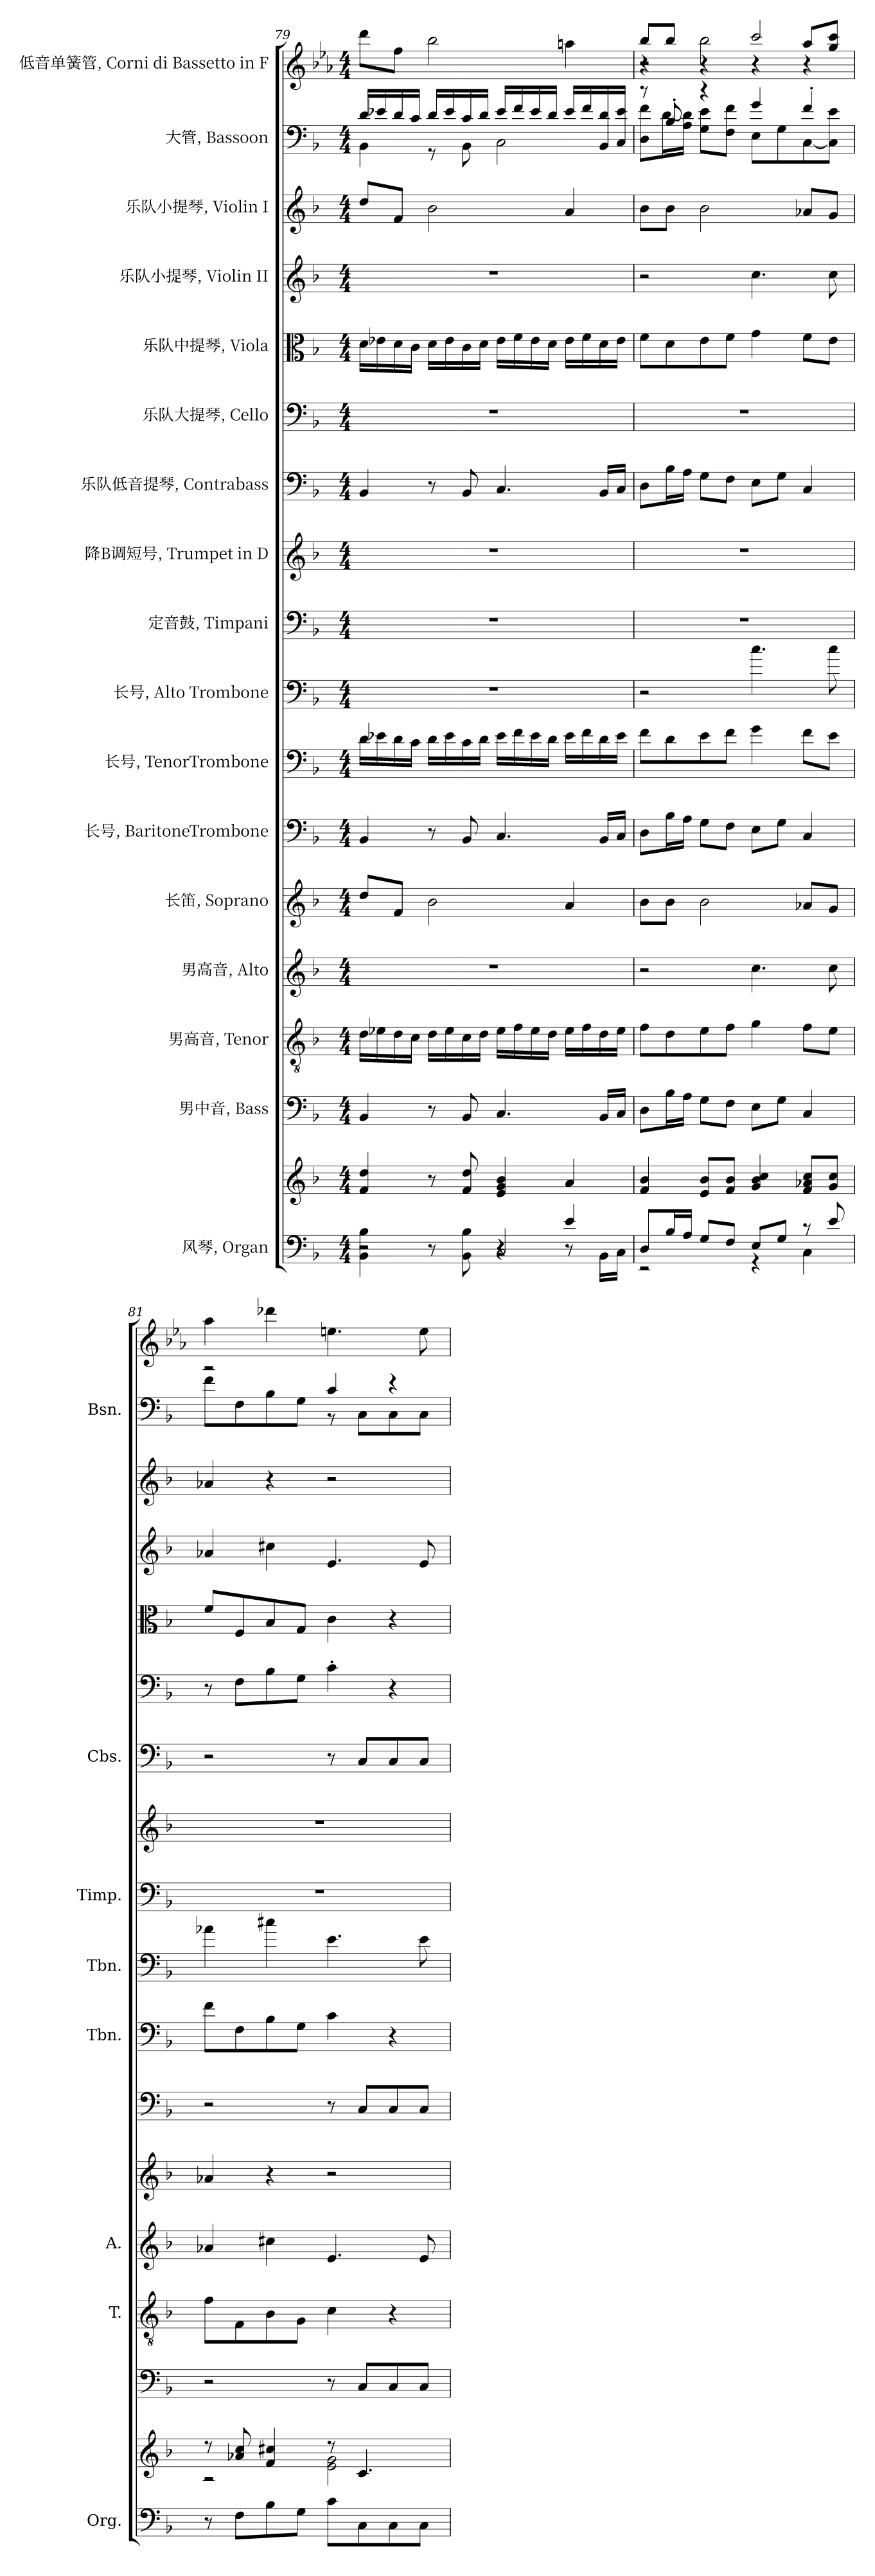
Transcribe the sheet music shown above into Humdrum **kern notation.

**kern	**kern	**kern	**kern	**kern	**kern	**kern	**kern	**kern	**kern	**kern	**kern	**kern	**kern	**kern	**kern	**kern	**kern
*part17	*part17	*part16	*part15	*part14	*part13	*part12	*part11	*part10	*part9	*part8	*part7	*part6	*part5	*part4	*part3	*part2	*part1
*staff18	*staff17	*staff16	*staff15	*staff14	*staff13	*staff12	*staff11	*staff10	*staff9	*staff8	*staff7	*staff6	*staff5	*staff4	*staff3	*staff2	*staff1
*I"风琴, Organ	*	*I"男中音, Bass	*I"男高音, Tenor	*I"男高音, Alto	*I"长笛, Soprano	*I"长号, BaritoneTrombone	*I"长号, TenorTrombone	*I"长号, Alto Trombone	*I"定音鼓, Timpani	*I"降B调短号, Trumpet in D	*I"乐队低音提琴, Contrabass	*I"乐队大提琴, Cello	*I"乐队中提琴, Viola	*I"乐队小提琴, Violin II	*I"乐队小提琴, Violin I	*I"大管, Bassoon	*I"低音单簧管, Corni di Bassetto in F
*I'Org.	*	*	*I'T.	*I'A.	*	*	*I'Tbn.	*I'Tbn.	*I'Timp.	*	*I'Cbs.	*	*	*	*	*I'Bsn.	*
!!LO:PB:g=z
*clefF4	*clefG2	*clefF4	*clefGv2	*clefG2	*clefG2	*clefF4	*clefF4	*clefF4	*clefF4	*clefG2	*clefF4	*clefF4	*clefC3	*clefG2	*clefG2	*clefF4	*clefG2
*	*	*	*	*	*	*	*	*	*	*ITrd1c2	*ITrd7c12	*	*	*	*	*	*ITrd8c14
*k[b-]	*k[b-]	*k[b-]	*k[b-]	*k[b-]	*k[b-]	*k[b-]	*k[b-]	*k[b-]	*k[b-]	*k[b-e-a-]	*k[b-]	*k[b-]	*k[b-]	*k[b-]	*k[b-]	*k[b-]	*k[b-e-a-]
*M4/4	*M4/4	*M4/4	*M4/4	*M4/4	*M4/4	*M4/4	*M4/4	*M4/4	*M4/4	*M4/4	*M4/4	*M4/4	*M4/4	*M4/4	*M4/4	*M4/4	*M4/4
=79	=79	=79	=79	=79	=79	=79	=79	=79	=79	=79	=79	=79	=79	=79	=79	=79	=79
*^	*	*	*	*	*	*	*	*	*	*	*	*	*	*	*	*^	*
*	*^	*	*	*	*	*	*	*	*	*	*	*	*	*	*	*	*	*	*
2r	4BB-\ 4B-\	2r	4f/ 4dd/	4BB-/	16d\LL	1r	8dd/L	4BB-/	16d\LL	1r	1r	1r	4BBB-/	1r	16d\LL	1r	8dd/L	16d/LL	4BB-\	8dd\L
.	.	.	.	.	16e-X\	.	.	.	16e-X\	.	.	.	.	.	16e-X\	.	.	16e-X/	.	.
.	.	.	.	.	16d\	.	8f/J	.	16d\	.	.	.	.	.	16d\	.	8f/J	16d/	.	8f\J
.	.	.	.	.	16c\JJ	.	.	.	16c\JJ	.	.	.	.	.	16c\JJ	.	.	16c/JJ	.	.
.	8r	.	8r	8r	16d\LL	.	2b-\	8r	16d\LL	.	.	.	8r	.	16d\LL	.	2b-\	16d/LL	8r	2b-\
.	.	.	.	.	16e-\	.	.	.	16e-\	.	.	.	.	.	16e-\	.	.	16e-/	.	.
.	8BB-\ 8B-\	.	8f/ 8dd/	8BB-/	16c\	.	.	8BB-/	16c\	.	.	.	8BBB-/	.	16c\	.	.	16c/	8BB-\	.
.	.	.	.	.	16d\JJ	.	.	.	16d\JJ	.	.	.	.	.	16d\JJ	.	.	16d/JJ	.	.
4r	4r	2C/	4e/ 4g/ 4b-/	4.C/	16e-\LL	.	.	4.C/	16e-\LL	.	.	.	4.CC/	.	16e-\LL	.	.	16e-/LL	2C\	.
.	.	.	.	.	16f\	.	.	.	16f\	.	.	.	.	.	16f\	.	.	16f/	.	.
.	.	.	.	.	16e-\	.	.	.	16e-\	.	.	.	.	.	16e-\	.	.	16e-/	.	.
.	.	.	.	.	16d\JJ	.	.	.	16d\JJ	.	.	.	.	.	16d\JJ	.	.	16d/JJ	.	.
4e/	8r	.	4a/	.	16e-\LL	.	4a/	.	16e-\LL	.	.	.	.	.	16e-\LL	.	4a/	16e-/LL	.	4an\
.	.	.	.	.	16f\	.	.	.	16f\	.	.	.	.	.	16f\	.	.	16f/	.	.
.	16BB-\LL	.	.	16BB-/LL	16d\	.	.	16BB-/LL	16d\	.	.	.	16BBB-/LL	.	16d\	.	.	16BB-/ 16d/	.	.
.	16C\JJ	.	.	16C/JJ	16e-\JJ	.	.	16C/JJ	16e-\JJ	.	.	.	16CC/JJ	.	16e-\JJ	.	.	16C/ 16e-/JJ	.	.
*	*v	*v	*	*	*	*	*	*	*	*	*	*	*	*	*	*	*	*	*	*
=80	=80	=80	=80	=80	=80	=80	=80	=80	=80	=80	=80	=80	=80	=80	=80	=80	=80	=80	=80
*	*	*	*	*	*	*	*	*	*	*	*	*	*	*	*	*	*	*	*^
*	*	*	*	*	*	*	*	*	*	*	*	*	*	*	*	*	*	*	*	*^
8D/L	2r	4f/ 4b-/	8D\L	8f\L	2r	8b-\L	8D\L	8f\L	2r	1r	1r	8DD\L	1r	8f\L	2r	8b-\L	8r	8D\ 8f\L	2r	4r	8b-/L
16B-/L	.	.	16B-\L	8d\	.	8b-\J	16B-\L	8d\	.	.	.	16BB-\L	.	8d\	.	8b-\J	8B-'/	[16d\L	.	.	8b-/J
16A/JJ	.	.	16A\JJ	.	.	.	16A\JJ	.	.	.	.	16AA\JJ	.	.	.	.	.	16A\ 16d\]JJ	.	.	.
8G/L	.	8e/ 8b-/L	8G\L	8e\	.	2b-\	8G\L	8e\	.	.	.	8GG\L	.	8e\	.	2b-\	4r	8G\ 8e\L	.	2b-\	4r
8F/J	.	8f/ 8b-/J	8F\J	8f\J	.	.	8F\J	8f\J	.	.	.	8FF\J	.	8f\J	.	.	.	8F\ 8f\J	.	.	.
8E/L	4r	4g/ 4b-/ 4cc/	8E\L	4g\	4.cc\	.	8E\L	4g\	4.cc\	.	.	8EE\L	.	4g\	4.cc\	.	4g/	8E\L	2cc/	.	4r
8G/J	.	.	8G\J	.	.	.	8G\J	.	.	.	.	8GG\J	.	.	.	.	.	8G\	.	.	.
8r	4C\	8f/ 8a-X/ 8cc/L	4C/	8f\L	.	8a-X/L	4C/	8f\L	.	.	.	4CC/	.	8f\L	.	8a-X/L	4f'/	[8C\	.	4r	8a-/L
8e/	.	8g/ 8cc/J	.	8e\J	8cc\	8g/J	.	8e\J	8cc\	.	.	.	.	8e\J	8cc\	8g/J	.	8C\] 8e\J	.	.	8g/ 8cc/J
*v	*v	*	*	*	*	*	*	*	*	*	*	*	*	*	*	*	*	*	*v	*v	*v
!!LO:PB:g=z
=81	=81	=81	=81	=81	=81	=81	=81	=81	=81	=81	=81	=81	=81	=81	=81	=81	=81	=81
*	*^	*	*	*	*	*	*	*	*	*	*	*	*	*	*	*	*	*
8r	8r	2r	2r	8f\L	4a-X/	4a-X/	2r	8f\L	4a-X\	1r	1r	2r	8r	8f/L	4a-X/	4a-X/	2r	8f\L	4a-\
8F\L	8a-X/ 8cc/	.	.	8F\	.	.	.	8F\	.	.	.	.	8F\L	8F/	.	.	.	8F\	.
8B-\	4f/ 4cc#X/	.	.	8B-\	4cc#X\	4r	.	8B-\	4cc#X\	.	.	.	8B-\	8B-/	4cc#X\	4r	.	8B-\	4dd-X\
8G\J	.	.	.	8G\J	.	.	.	8G\J	.	.	.	.	8G\J	8G/J	.	.	.	8G\J	.
8c\L	8r	2e\ 2g\	8r	4c\	4.e/	2r	8r	4c\	4.e\	.	.	8r	4c'\	4c\	4.e/	2r	4c/	8r	4.en\
8C\	4.c/	.	8C/L	.	.	.	8C/L	.	.	.	.	8CC/L	.	.	.	.	.	8C\L	.
8C\	.	.	8C/	4r	.	.	8C/	4r	.	.	.	8CC/	4r	4r	.	.	4r	8C\	.
8C\J	.	.	8C/J	.	8e/	.	8C/J	.	8e\	.	.	8CC/J	.	.	8e/	.	.	8C\J	8e\
*	*v	*v	*	*	*	*	*	*	*	*	*	*	*	*	*	*	*v	*v	*
=	=	=	=	=	=	=	=	=	=	=	=	=	=	=	=	=	=
*-	*-	*-	*-	*-	*-	*-	*-	*-	*-	*-	*-	*-	*-	*-	*-	*-	*-
